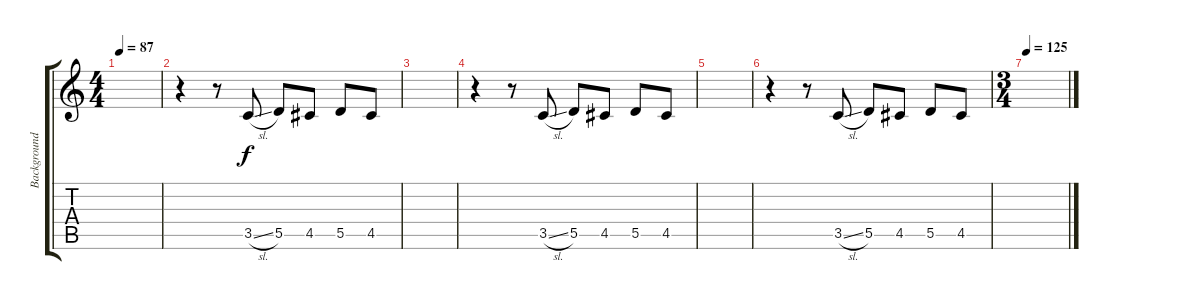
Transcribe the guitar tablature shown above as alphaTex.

\track ("Background" "Background") {instrument overdrivenguitar}
\staff {score tabs}
\tuning (E4 B3 G3 D3 A2 E2) {hide}
\ts (4 4)
\tempo 87
\clef g2
\ks c
|
r.4 r.8 3.5{sl}.8 5.5.8 4.5.8 5.5.8 4.5.8 |
|
r.4 r.8 3.5{sl}.8 5.5.8 4.5.8 5.5.8 4.5.8 |
|
r.4 r.8 3.5{sl}.8 5.5.8 4.5.8 5.5.8 4.5.8 |
\ts (3 4)
\tempo 125
